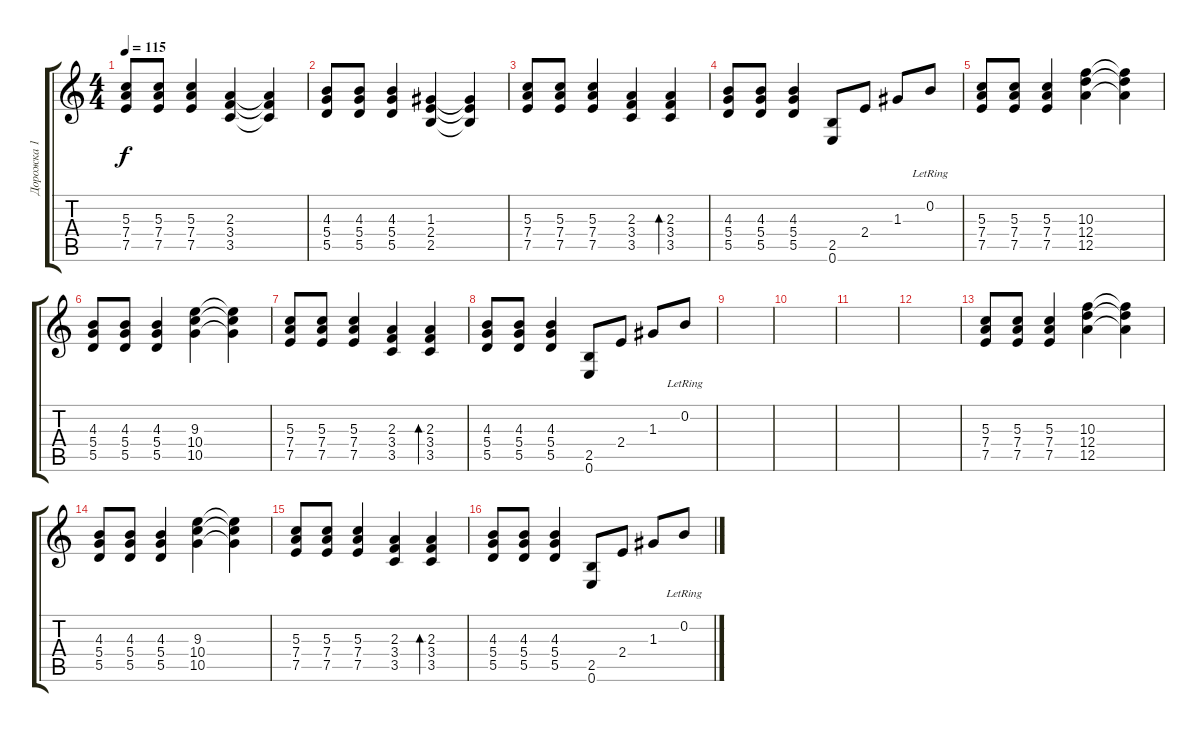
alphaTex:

\track ("Дорожка 1" "Дорожка 1") {instrument acousticguitarnylon}
\staff {score tabs}
\tuning (E4 B3 G3 D3 A2 E2) {hide}
\ts (4 4)
\tempo 115
\clef g2
\ks c
(5.3 7.4 7.5).8{dy f} (5.3 7.4 7.5).8 (5.3 7.4 7.5).4 (2.3 3.4 3.5).4 (2.3{t} 3.4{t} 3.5{t}).4 |
(4.3 5.4 5.5).8 (4.3 5.4 5.5).8 (4.3 5.4 5.5).4 (1.3 2.4 2.5).4 (1.3{t} 2.4{t} 2.5{t}).4 |
(5.3 7.4 7.5).8 (5.3 7.4 7.5).8 (5.3 7.4 7.5).4 (2.3 3.4 3.5).4 (2.3 3.4 3.5).4{bd 60} |
(4.3 5.4 5.5).8 (4.3 5.4 5.5).8 (4.3 5.4 5.5).4 (2.5 0.6).8 2.4.8 1.3.8 0.2{lr}.8 |
(5.3 7.4 7.5).8 (5.3 7.4 7.5).8 (5.3 7.4 7.5).4 (10.3 12.4 12.5).4 (10.3{t} 12.4{t} 12.5{t}).4 |
(4.3 5.4 5.5).8 (4.3 5.4 5.5).8 (4.3 5.4 5.5).4 (9.3 10.4 10.5).4 (9.3{t} 10.4{t} 10.5{t}).4 |
(5.3 7.4 7.5).8 (5.3 7.4 7.5).8 (5.3 7.4 7.5).4 (2.3 3.4 3.5).4 (2.3 3.4 3.5).4{bd 60} |
(4.3 5.4 5.5).8 (4.3 5.4 5.5).8 (4.3 5.4 5.5).4 (2.5 0.6).8 2.4.8 1.3.8 0.2{lr}.8 |
|
|
|
|
(5.3 7.4 7.5).8 (5.3 7.4 7.5).8 (5.3 7.4 7.5).4 (10.3 12.4 12.5).4 (10.3{t} 12.4{t} 12.5{t}).4 |
(4.3 5.4 5.5).8 (4.3 5.4 5.5).8 (4.3 5.4 5.5).4 (9.3 10.4 10.5).4 (9.3{t} 10.4{t} 10.5{t}).4 |
(5.3 7.4 7.5).8 (5.3 7.4 7.5).8 (5.3 7.4 7.5).4 (2.3 3.4 3.5).4 (2.3 3.4 3.5).4{bd 60} |
(4.3 5.4 5.5).8 (4.3 5.4 5.5).8 (4.3 5.4 5.5).4 (2.5 0.6).8 2.4.8 1.3.8 0.2{lr}.8
